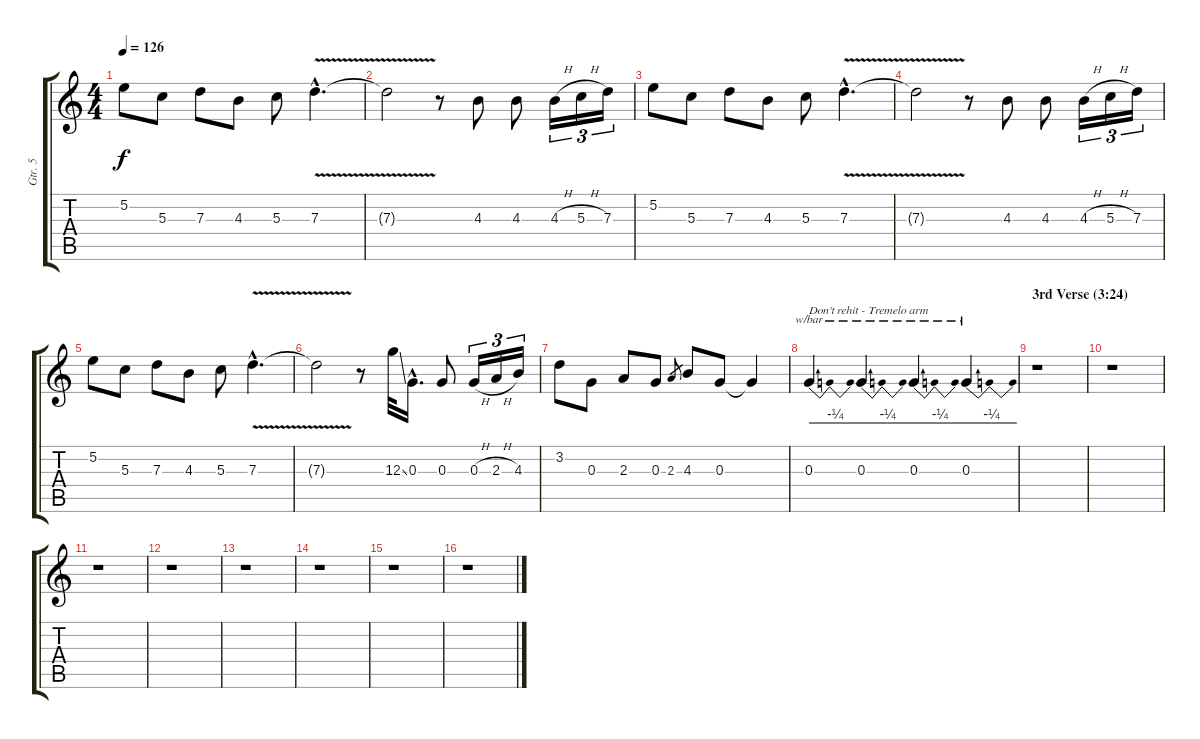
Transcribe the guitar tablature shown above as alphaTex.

\track ("Gtr. 5" "Gtr. 5") {instrument overdrivenguitar}
\staff {score tabs}
\tuning (E4 B3 G3 D3 A2 E2) {hide}
\ts (4 4)
\tempo 126
\clef g2
\ks c
5.2.8{dy f} 5.3.8 7.3.8 4.3.8 5.3.8 7.3{v hac}.4{d} |
7.3{t}.2 r.8 4.3.8 4.3.8 4.3{h}.16{tu (3 2)} 5.3{h}.16{tu (3 2)} 7.3.16{tu (3 2)} |
5.2.8 5.3.8 7.3.8 4.3.8 5.3.8 7.3{v hac}.4{d} |
7.3{t}.2 r.8 4.3.8 4.3.8 4.3{h}.16{tu (3 2)} 5.3{h}.16{tu (3 2)} 7.3.16{tu (3 2)} |
5.2.8 5.3.8 7.3.8 4.3.8 5.3.8 7.3{v hac}.4{d} |
7.3{t}.2 r.8 12.3{ss}.32 0.3{hac}.16{d} 0.3.8 0.3{h}.16{tu (3 2)} 2.3{h}.16{tu (3 2)} 4.3.16{tu (3 2)} |
3.2.8 0.3.8 2.3.8 0.3.8 2.3.8{gr} 4.3.8 0.3.8 0.3{t}.4 |
0.3.4{tbe (dip default 0 0 30 -1 60 0) txt "Don't rehit - Tremelo arm"} 0.3.4{tbe (dip default 0 0 30 -1 60 0)} 0.3.4{tbe (dip default 0 0 30 -1 60 0)} 0.3.4{tbe (dip default 0 0 30 -1 60 0)} |
\section ("" "3rd Verse (3:24)")
r.1 |
r.1 |
r.1 |
r.1 |
r.1 |
r.1 |
r.1 |
r.1
